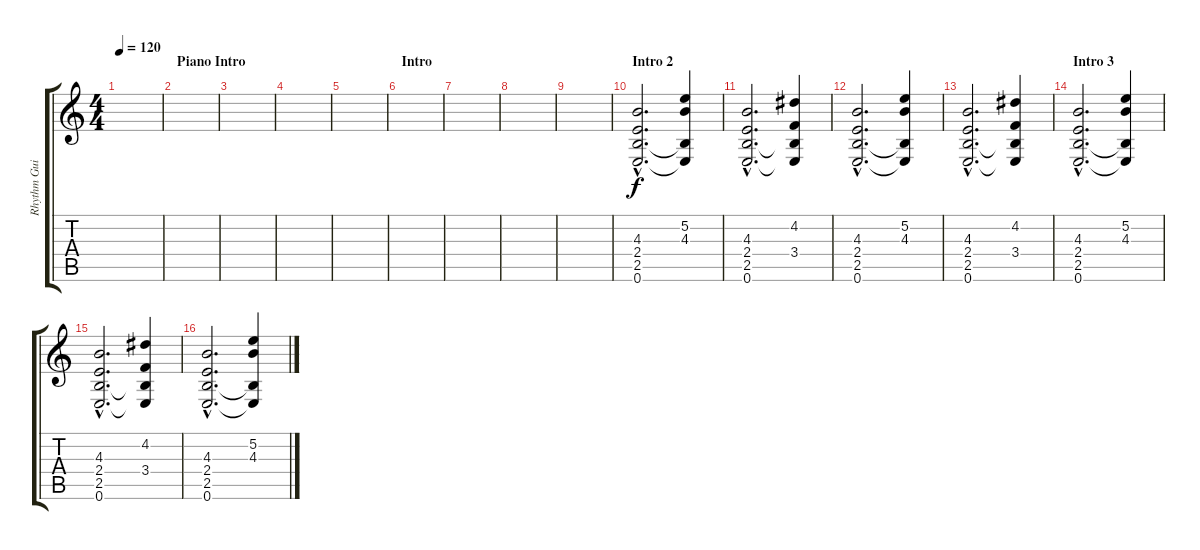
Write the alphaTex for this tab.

\track ("Rhythm Guitar" "Rhythm Gui") {instrument distortionguitar}
\staff {score tabs}
\tuning (E4 B3 G3 D3 A2 E2) {hide}
\ts (4 4)
\tempo 120
\clef g2
\ks c
|
\section ("" "Piano Intro")
|
|
|
|
\section ("" "Intro")
|
|
|
|
\section ("" "Intro 2")
(4.3{hac} 2.4{hac} 2.5{hac} 0.6{hac}).2{d} (5.2 4.3 2.5{t} 0.6{t}).4 |
(4.3{hac} 2.4{hac} 2.5{hac} 0.6{hac}).2{d} (4.2 3.4 2.5{t} 0.6{t}).4 |
(4.3{hac} 2.4{hac} 2.5{hac} 0.6{hac}).2{d} (5.2 4.3 2.5{t} 0.6{t}).4 |
(4.3{hac} 2.4{hac} 2.5{hac} 0.6{hac}).2{d} (4.2 3.4 2.5{t} 0.6{t}).4 |
\section ("" "Intro 3")
(4.3{hac} 2.4{hac} 2.5{hac} 0.6{hac}).2{d} (5.2 4.3 2.5{t} 0.6{t}).4 |
(4.3{hac} 2.4{hac} 2.5{hac} 0.6{hac}).2{d} (4.2 3.4 2.5{t} 0.6{t}).4 |
(4.3{hac} 2.4{hac} 2.5{hac} 0.6{hac}).2{d} (5.2 4.3 2.5{t} 0.6{t}).4
